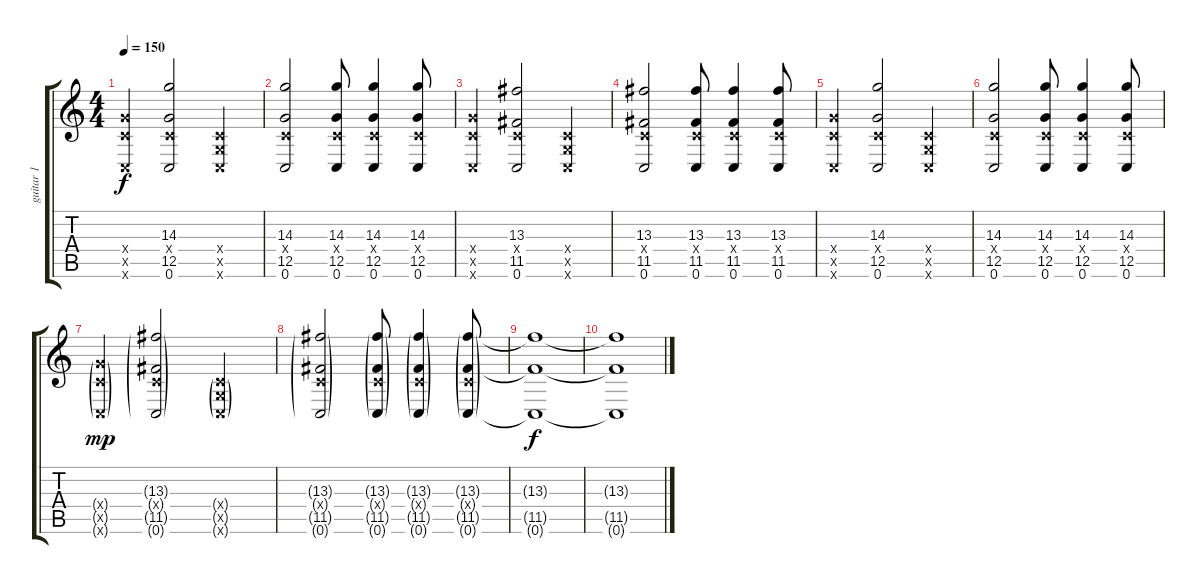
\track ("guitar 1" "guitar 1") {instrument distortionguitar}
\staff {score tabs}
\tuning (D4 A3 F3 C3 G2 C2) {hide}
\ts (4 4)
\tempo 150
\clef g2
\ks c
(0.4{x} 12.5{x} 0.6{x}).4{dy f instrument acousticguitarnylon} (14.3 0.4{x} 12.5 0.6).2 (0.4{x} 0.5{x} 0.6{x}).4 |
(14.3 0.4{x} 12.5 0.6).2 (14.3 0.4{x} 12.5 0.6).8 (14.3 0.4{x} 12.5 0.6).4 (14.3 0.4{x} 12.5 0.6).8 |
(0.4{x} 12.5{x} 0.6{x}).4{instrument acousticguitarnylon} (13.3 0.4{x} 11.5 0.6).2 (0.4{x} 0.5{x} 0.6{x}).4 |
(13.3 0.4{x} 11.5 0.6).2 (13.3 0.4{x} 11.5 0.6).8 (13.3 0.4{x} 11.5 0.6).4 (13.3 0.4{x} 11.5 0.6).8 |
(0.4{x} 12.5{x} 0.6{x}).4{instrument acousticguitarnylon} (14.3 0.4{x} 12.5 0.6).2 (0.4{x} 0.5{x} 0.6{x}).4 |
(14.3 0.4{x} 12.5 0.6).2 (14.3 0.4{x} 12.5 0.6).8 (14.3 0.4{x} 12.5 0.6).4 (14.3 0.4{x} 12.5 0.6).8 |
(0.4{g x} 12.5{g x} 0.6{g x}).4{dy mp instrument acousticguitarnylon} (13.3{g} 0.4{g x} 11.5{g} 0.6{g}).2 (0.4{g x} 0.5{g x} 0.6{g x}).4 |
(13.3{g} 0.4{g x} 11.5{g} 0.6{g}).2 (13.3{g} 0.4{g x} 11.5{g} 0.6{g}).8 (13.3{g} 0.4{g x} 11.5{g} 0.6{g}).4 (13.3{g} 0.4{g x} 11.5{g} 0.6{g}).8 |
(13.3{t} 11.5{t} 0.6{t}).1{dy f} |
(13.3{t} 11.5{t} 0.6{t}).1
